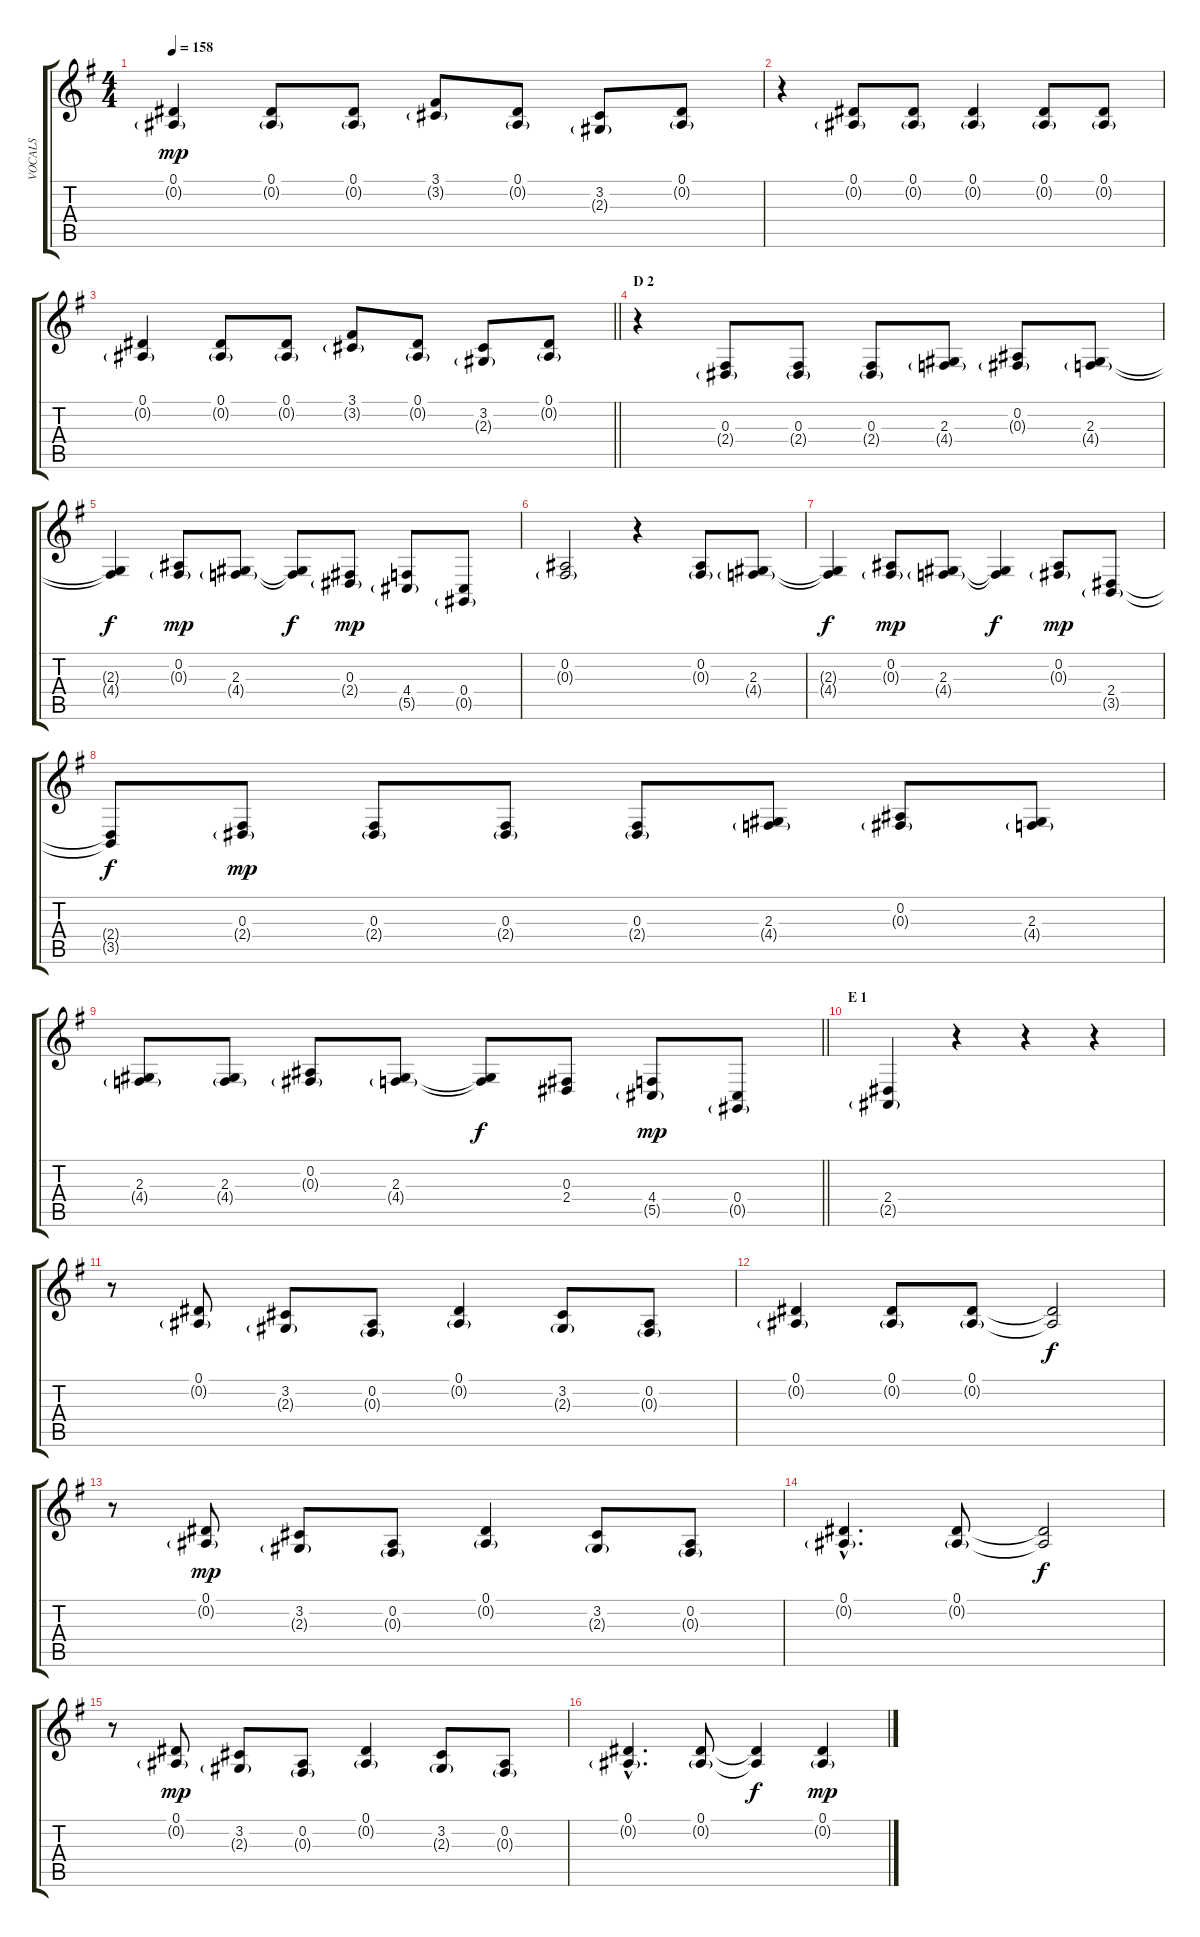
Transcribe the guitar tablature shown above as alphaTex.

\track ("VOCALS" "VOCALS") {instrument oboe}
\staff {score tabs}
\tuning (Eb4 Bb3 Gb3 Db3 Ab2 Eb2) {hide}
\ts (4 4)
\tempo 158
\clef g2
\ks g
(0.1 0.2{g}).4{dy mp} (0.1 0.2{g}).8 (0.1 0.2{g}).8 (3.1 3.2{g}).8 (0.1 0.2{g}).8 (3.2 2.3{g}).8 (0.1 0.2{g}).8 |
r.4 (0.1 0.2{g}).8 (0.1 0.2{g}).8 (0.1 0.2{g}).4 (0.1 0.2{g}).8 (0.1 0.2{g}).8 |
\barLineRight lightlight
(0.1 0.2{g}).4 (0.1 0.2{g}).8 (0.1 0.2{g}).8 (3.1 3.2{g}).8 (0.1 0.2{g}).8 (3.2 2.3{g}).8 (0.1 0.2{g}).8 |
\section ("" "D 2")
r.4 (0.3 2.4{g}).8 (0.3 2.4{g}).8 (0.3 2.4{g}).8 (2.3 4.4{g}).8 (0.2 0.3{g}).8 (2.3 4.4{g}).8 |
(2.3{t} 4.4{t}).4{dy f} (0.2 0.3{g}).8{dy mp} (2.3 4.4{g}).8 (2.3{t} 4.4{t}).8{dy f} (0.3 2.4{g}).8{dy mp} (4.4 5.5{g}).8 (0.4 0.5{g}).8 |
(0.2 0.3{g}).2 r.4 (0.2 0.3{g}).8 (2.3 4.4{g}).8 |
(2.3{t} 4.4{t}).4{dy f} (0.2 0.3{g}).8{dy mp} (2.3 4.4{g}).8 (2.3{t} 4.4{t}).4{dy f} (0.2 0.3{g}).8{dy mp} (2.4 3.5{g}).8 |
(2.4{t} 3.5{t}).8{dy f} (0.3 2.4{g}).8{dy mp} (0.3 2.4{g}).8 (0.3 2.4{g}).8 (0.3 2.4{g}).8 (2.3 4.4{g}).8 (0.2 0.3{g}).8 (2.3 4.4{g}).8 |
\barLineRight lightlight
(2.3 4.4{g}).8 (2.3 4.4{g}).8 (0.2 0.3{g}).8 (2.3 4.4{g}).8 (2.3{t} 4.4{t}).8{dy f} (0.3 2.4).8 (4.4 5.5{g}).8{dy mp} (0.4 0.5{g}).8 |
\section ("" "E 1")
(2.4 2.5{g}).4 r.4 r.4 r.4 |
r.8 (0.1 0.2{g}).8 (3.2 2.3{g}).8 (0.2 0.3{g}).8 (0.1 0.2{g}).4 (3.2 2.3{g}).8 (0.2 0.3{g}).8 |
(0.1 0.2{g}).4 (0.1 0.2{g}).8 (0.1 0.2{g}).8 (0.1{t} 0.2{t}).2{dy f} |
r.8 (0.1 0.2{g}).8{dy mp} (3.2 2.3{g}).8 (0.2 0.3{g}).8 (0.1 0.2{g}).4 (3.2 2.3{g}).8 (0.2 0.3{g}).8 |
(0.1{hac} 0.2{g hac}).4{d} (0.1 0.2{g}).8 (0.1{t} 0.2{t}).2{dy f} |
r.8 (0.1 0.2{g}).8{dy mp} (3.2 2.3{g}).8 (0.2 0.3{g}).8 (0.1 0.2{g}).4 (3.2 2.3{g}).8 (0.2 0.3{g}).8 |
(0.1{hac} 0.2{g hac}).4{d} (0.1 0.2{g}).8 (0.1{t} 0.2{t}).4{dy f} (0.1 0.2{g}).4{dy mp}
